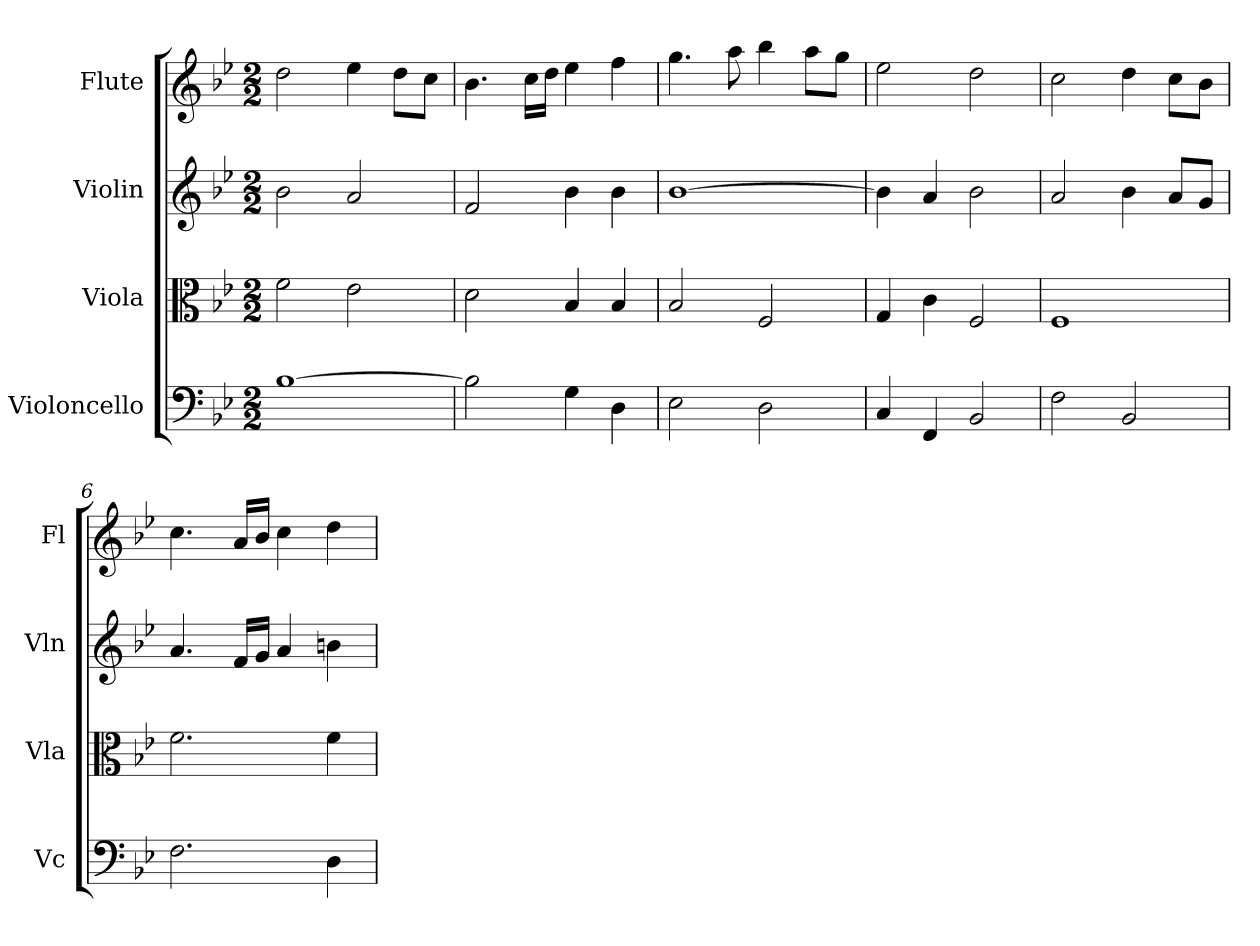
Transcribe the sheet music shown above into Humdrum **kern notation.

**kern	**kern	**kern	**kern
*part4	*part3	*part2	*part1
*staff4	*staff3	*staff2	*staff1
*I"Violoncello	*I"Viola	*I"Violin	*I"Flute
*I'Vc	*I'Vla	*I'Vln	*I'Fl
*clefF4	*clefC3	*	*
*k[b-e-]	*k[b-e-]	*k[b-e-]	*k[b-e-]
*B-:	*B-:	*B-:	*B-:
*M2/2	*M2/2	*M2/2	*M2/2
*MM71	*MM71	*MM71	*MM71
=	=	=	=
[1B-	2f	2b-	2dd
.	2e-	2a	4ee-
.	.	.	8ddL
.	.	.	8ccJ
=2	=2	=2	=2
2B-]	2d	2f	4.b-
.	.	.	16ccLL
.	.	.	16ddJJ
4G	4B-	4b-	4ee-
4D	4B-	4b-	4ff
=3	=3	=3	=3
2E-	2B-	[1b-	4.gg
.	.	.	8aa
2D	2F	.	4bb-
.	.	.	8aaL
.	.	.	8ggJ
=4	=4	=4	=4
4C	4G	4b-]	2ee-
4FF	4c	4a	.
2BB-	2F	2b-	2dd
=5	=5	=5	=5
2F	1F	2a	2cc
2BB-	.	4b-	4dd
.	.	8aL	8ccL
.	.	8gJ	8b-J
=6	=6	=6	=6
2.F	2.f	4.a	4.cc
.	.	16fLL	16aLL
.	.	16gJJ	16b-JJ
.	.	4a	4cc
4D	4f	4bn	4dd
=	=	=	=
*-	*-	*-	*-
